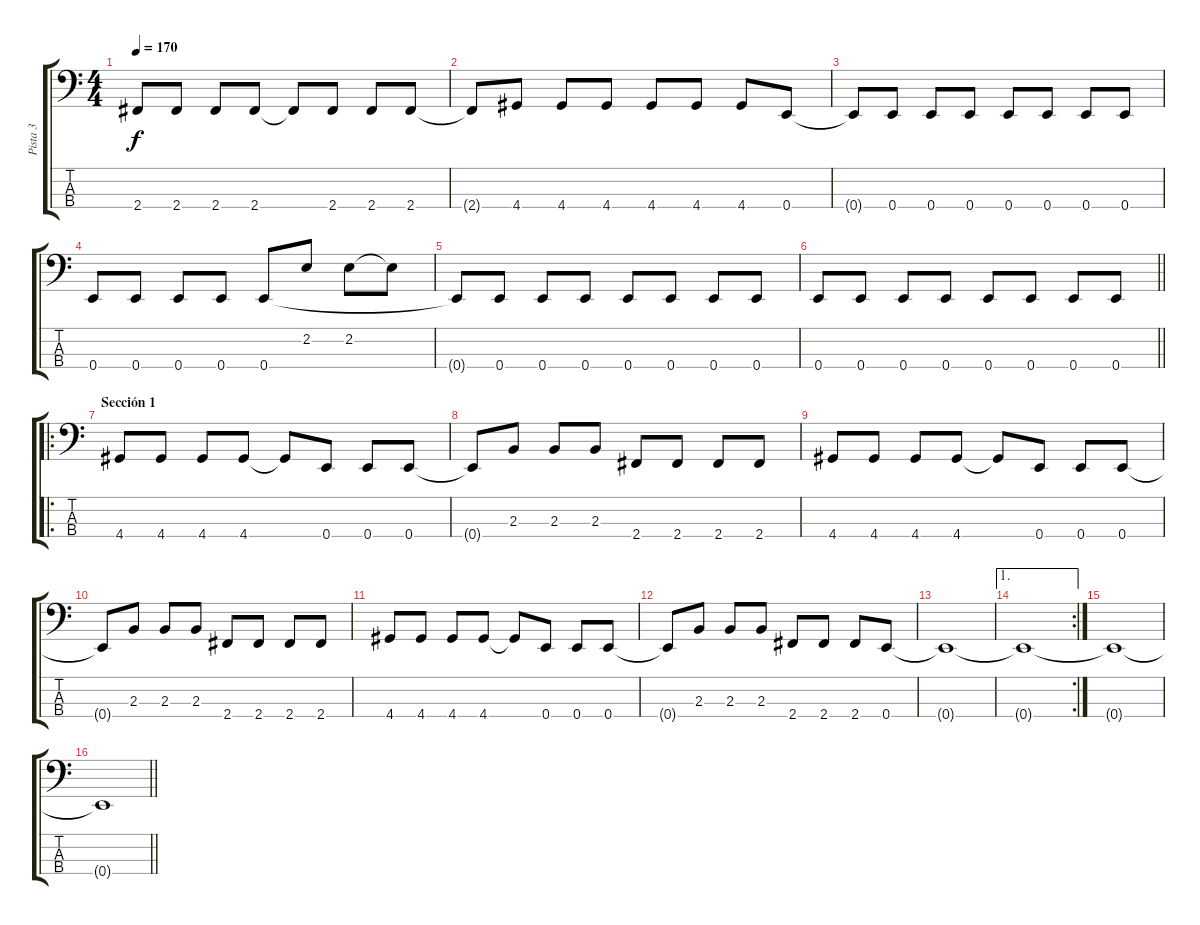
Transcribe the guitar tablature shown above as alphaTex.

\track ("Pista 3" "Pista 3") {instrument electricbassfinger}
\staff {score tabs}
\tuning (G2 D2 A1 E1) {hide}
\ts (4 4)
\tempo 170
\clef f4
\ks c
2.4{t}.8{dy f} 2.4.8 2.4.8 2.4.8 2.4{t}.8 2.4.8 2.4.8 2.4.8 |
2.4{t}.8 4.4.8 4.4.8 4.4.8 4.4.8 4.4.8 4.4.8 0.4.8 |
0.4{t}.8 0.4.8 0.4.8 0.4.8 0.4.8 0.4.8 0.4.8 0.4.8 |
0.4.8 0.4.8 0.4.8 0.4.8 0.4.8 2.2.8 2.2.8 2.2{t}.8 |
0.4{t}.8 0.4.8 0.4.8 0.4.8 0.4.8 0.4.8 0.4.8 0.4.8 |
\barLineRight lightlight
0.4.8 0.4.8 0.4.8 0.4.8 0.4.8 0.4.8 0.4.8 0.4.8 |
\ro
\section ("" "Sección 1")
4.4.8 4.4.8 4.4.8 4.4.8 4.4{t}.8 0.4.8 0.4.8 0.4.8 |
0.4{t}.8 2.3.8 2.3.8 2.3.8 2.4.8 2.4.8 2.4.8 2.4.8 |
4.4.8 4.4.8 4.4.8 4.4.8 4.4{t}.8 0.4.8 0.4.8 0.4.8 |
0.4{t}.8 2.3.8 2.3.8 2.3.8 2.4.8 2.4.8 2.4.8 2.4.8 |
4.4.8 4.4.8 4.4.8 4.4.8 4.4{t}.8 0.4.8 0.4.8 0.4.8 |
0.4{t}.8 2.3.8 2.3.8 2.3.8 2.4.8 2.4.8 2.4.8 0.4.8 |
0.4{t}.1 |
\ae 1
\rc 2
0.4{t}.1 |
0.4{t}.1 |
\barLineRight lightlight
0.4{t}.1
